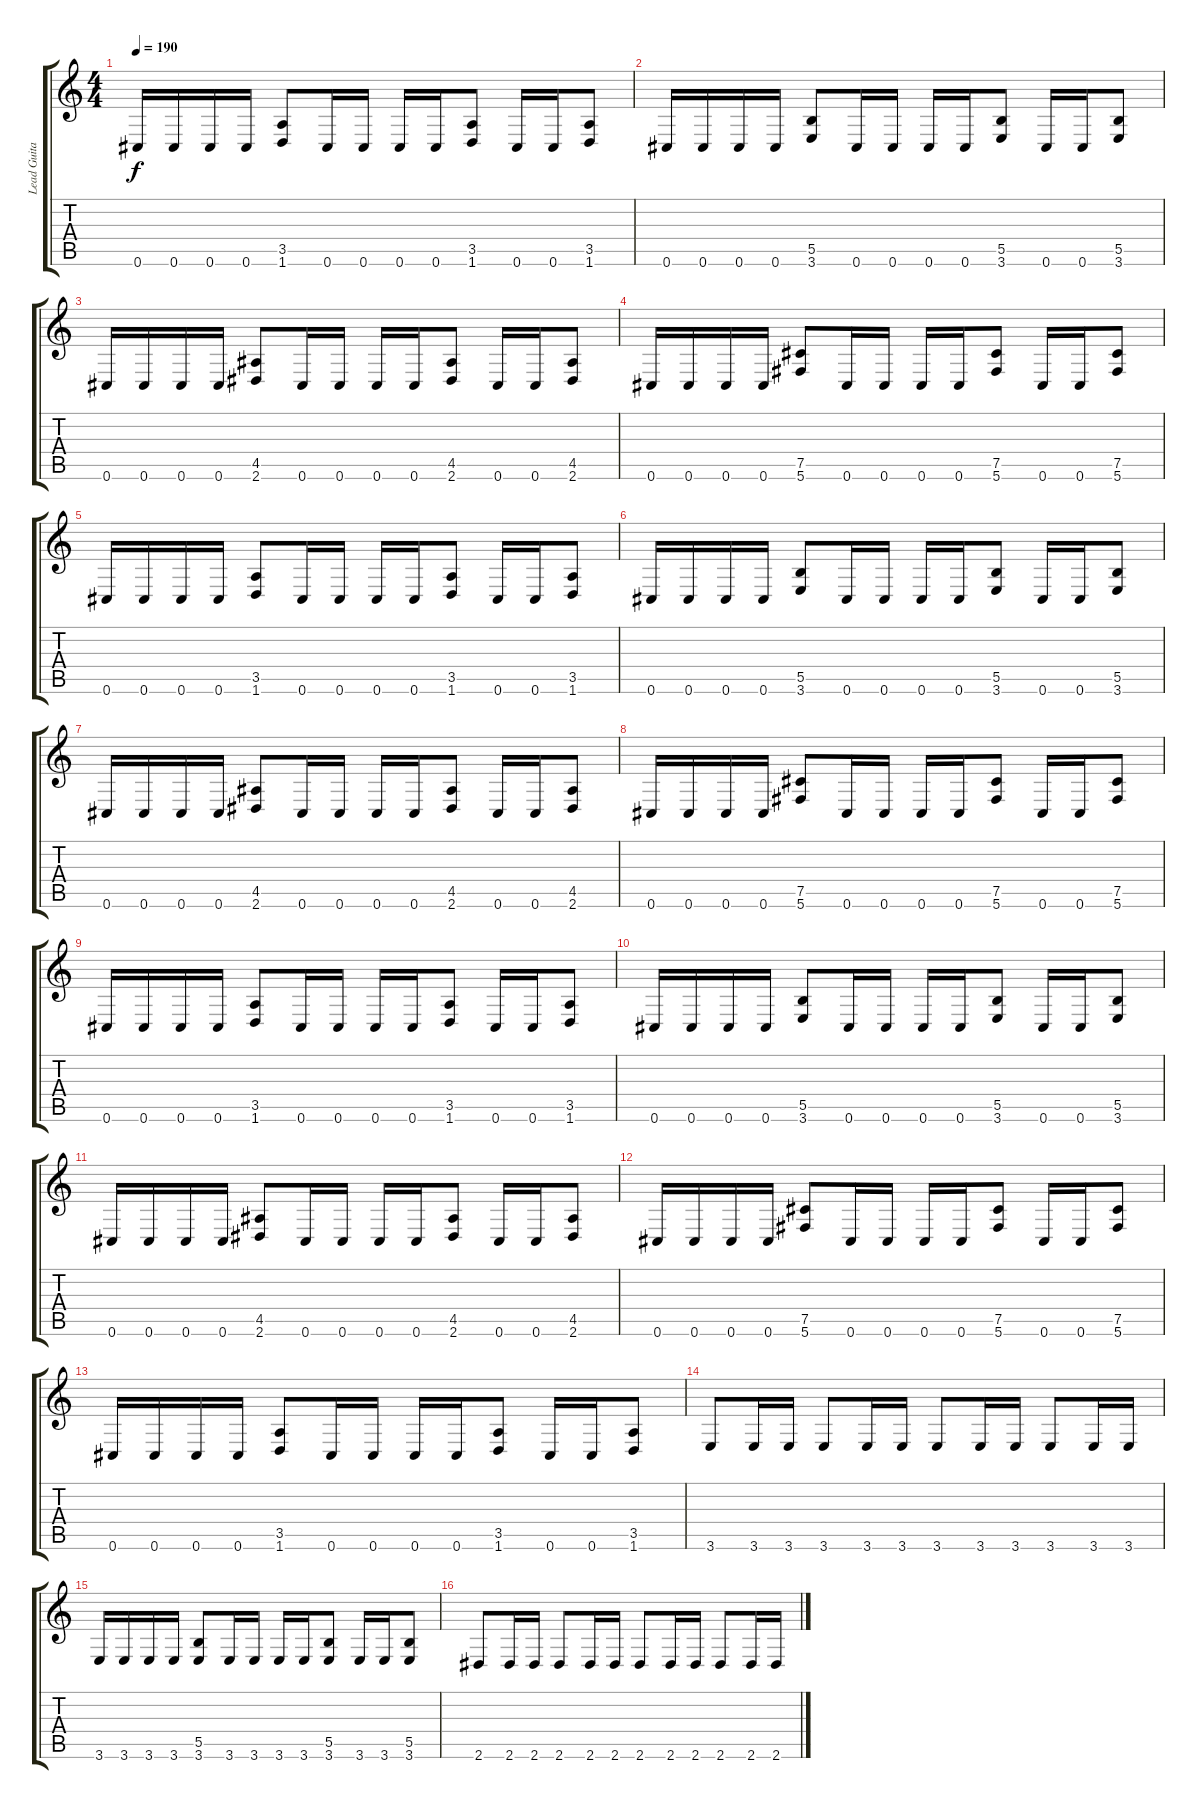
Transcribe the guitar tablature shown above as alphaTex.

\track ("Lead Guitar" "Lead Guita") {instrument distortionguitar}
\staff {score tabs}
\tuning (Db4 Ab3 E3 B2 Gb2 Db2) {hide}
\ts (4 4)
\tempo 190
\clef g2
\ks c
0.6.16{dy f} 0.6.16 0.6.16 0.6.16 (3.5 1.6).8 0.6.16 0.6.16 0.6.16 0.6.16 (3.5 1.6).8 0.6.16 0.6.16 (3.5 1.6).8 |
0.6.16 0.6.16 0.6.16 0.6.16 (5.5 3.6).8 0.6.16 0.6.16 0.6.16 0.6.16 (5.5 3.6).8 0.6.16 0.6.16 (5.5 3.6).8 |
0.6.16 0.6.16 0.6.16 0.6.16 (4.5 2.6).8 0.6.16 0.6.16 0.6.16 0.6.16 (4.5 2.6).8 0.6.16 0.6.16 (4.5 2.6).8 |
0.6.16 0.6.16 0.6.16 0.6.16 (7.5 5.6).8 0.6.16 0.6.16 0.6.16 0.6.16 (7.5 5.6).8 0.6.16 0.6.16 (7.5 5.6).8 |
0.6.16 0.6.16 0.6.16 0.6.16 (3.5 1.6).8 0.6.16 0.6.16 0.6.16 0.6.16 (3.5 1.6).8 0.6.16 0.6.16 (3.5 1.6).8 |
0.6.16 0.6.16 0.6.16 0.6.16 (5.5 3.6).8 0.6.16 0.6.16 0.6.16 0.6.16 (5.5 3.6).8 0.6.16 0.6.16 (5.5 3.6).8 |
0.6.16 0.6.16 0.6.16 0.6.16 (4.5 2.6).8 0.6.16 0.6.16 0.6.16 0.6.16 (4.5 2.6).8 0.6.16 0.6.16 (4.5 2.6).8 |
0.6.16 0.6.16 0.6.16 0.6.16 (7.5 5.6).8 0.6.16 0.6.16 0.6.16 0.6.16 (7.5 5.6).8 0.6.16 0.6.16 (7.5 5.6).8 |
0.6.16 0.6.16 0.6.16 0.6.16 (3.5 1.6).8 0.6.16 0.6.16 0.6.16 0.6.16 (3.5 1.6).8 0.6.16 0.6.16 (3.5 1.6).8 |
0.6.16 0.6.16 0.6.16 0.6.16 (5.5 3.6).8 0.6.16 0.6.16 0.6.16 0.6.16 (5.5 3.6).8 0.6.16 0.6.16 (5.5 3.6).8 |
0.6.16 0.6.16 0.6.16 0.6.16 (4.5 2.6).8 0.6.16 0.6.16 0.6.16 0.6.16 (4.5 2.6).8 0.6.16 0.6.16 (4.5 2.6).8 |
0.6.16 0.6.16 0.6.16 0.6.16 (7.5 5.6).8 0.6.16 0.6.16 0.6.16 0.6.16 (7.5 5.6).8 0.6.16 0.6.16 (7.5 5.6).8 |
0.6.16 0.6.16 0.6.16 0.6.16 (3.5 1.6).8 0.6.16 0.6.16 0.6.16 0.6.16 (3.5 1.6).8 0.6.16 0.6.16 (3.5 1.6).8 |
3.6.8 3.6.16 3.6.16 3.6.8 3.6.16 3.6.16 3.6.8 3.6.16 3.6.16 3.6.8 3.6.16 3.6.16 |
3.6.16 3.6.16 3.6.16 3.6.16 (5.5 3.6).8 3.6.16 3.6.16 3.6.16 3.6.16 (5.5 3.6).8 3.6.16 3.6.16 (5.5 3.6).8 |
2.6.8 2.6.16 2.6.16 2.6.8 2.6.16 2.6.16 2.6.8 2.6.16 2.6.16 2.6.8 2.6.16 2.6.16
